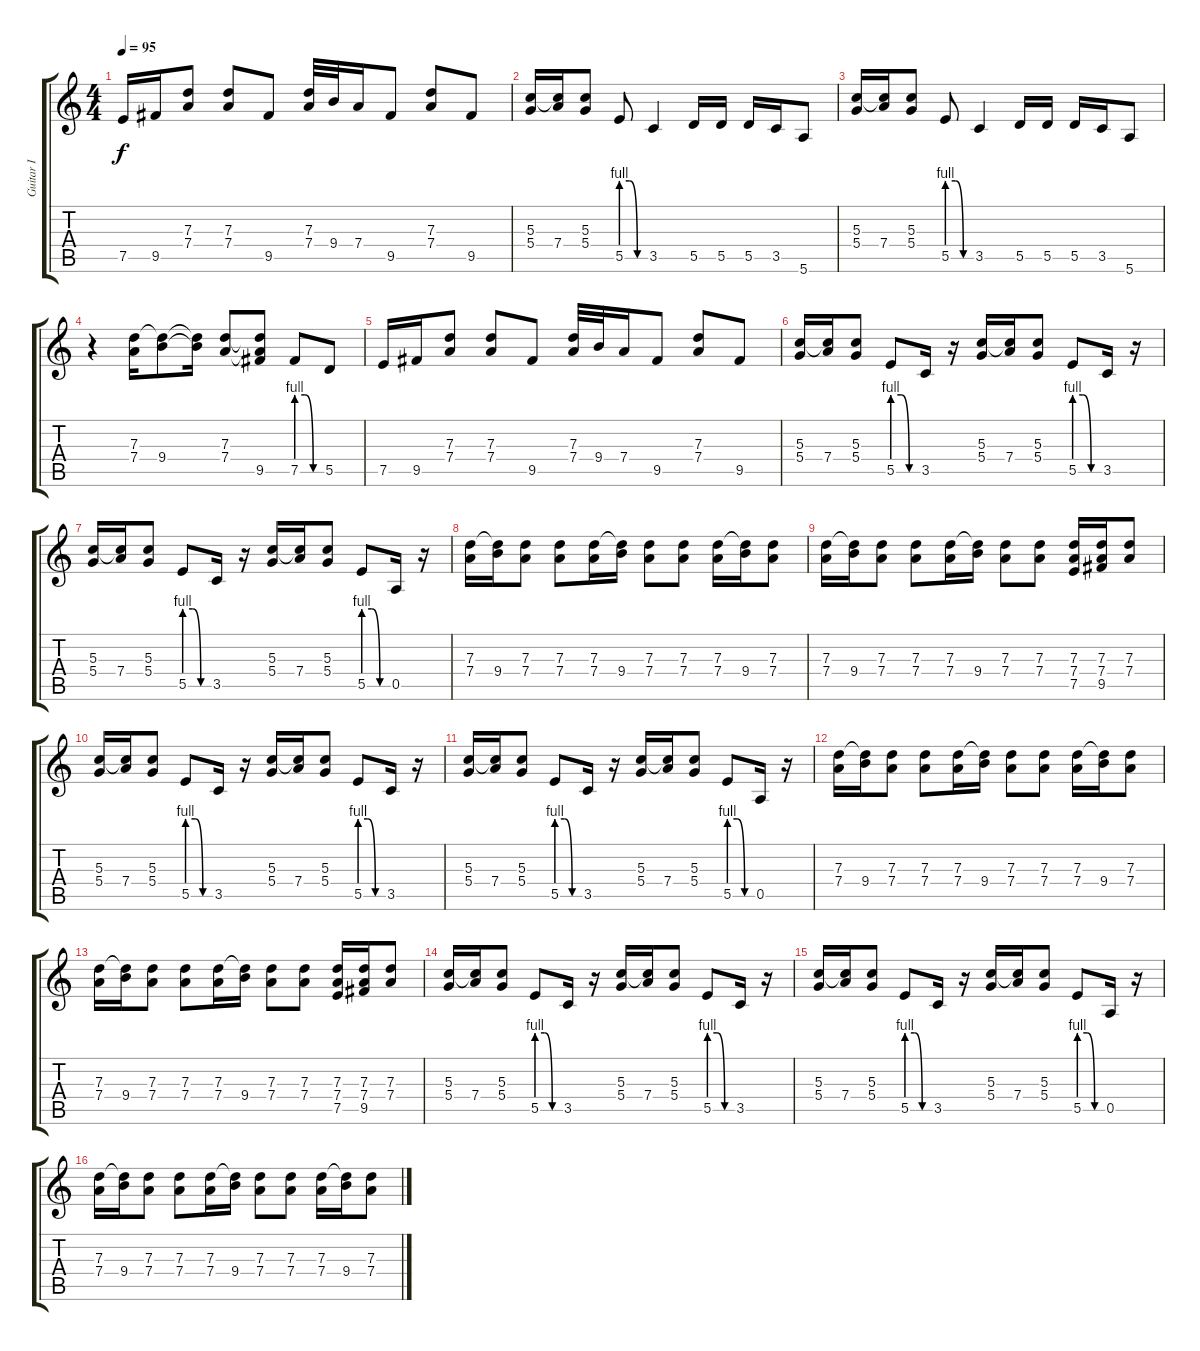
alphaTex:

\track ("Guitar I" "Guitar I") {instrument distortionguitar}
\staff {score tabs}
\tuning (E4 B3 G3 D3 A2 E2) {hide}
\ts (4 4)
\tempo 95
\clef g2
\ks c
7.5.16{dy f} 9.5.16 (7.3 7.4).8 (7.3 7.4).8 9.5.8 (7.3 7.4).32 9.4.32 7.4.16 9.5.8 (7.3 7.4).8 9.5.8 |
(5.3 5.4).16 (5.3{t} 7.4).16 (5.3 5.4).8 5.5{be (custom 0 4 20 4 40 0 60 0)}.8 3.5.4 5.5.16 5.5.16 5.5.16 3.5.16 5.6.8 |
(5.3 5.4).16 (5.3{t} 7.4).16 (5.3 5.4).8 5.5{be (custom 0 4 20 4 40 0 60 0)}.8 3.5.4 5.5.16 5.5.16 5.5.16 3.5.16 5.6.8 |
r.4 (7.3 7.4).16 (7.3{t} 9.4).8 (7.3{t} 9.4{t}).16 (7.3 7.4).8 (7.3{t} 7.4{t} 9.5).8 7.5{be (custom 0 4 20 4 40 0 60 0)}.8 5.5.8 |
7.5.16 9.5.16 (7.3 7.4).8 (7.3 7.4).8 9.5.8 (7.3 7.4).32 9.4.32 7.4.16 9.5.8 (7.3 7.4).8 9.5.8 |
(5.3 5.4).16 (5.3{t} 7.4).16 (5.3 5.4).8 5.5{be (custom 0 4 20 4 40 0 60 0)}.8 3.5.16 r.16 (5.3 5.4).16 (5.3{t} 7.4).16 (5.3 5.4).8 5.5{be (custom 0 4 20 4 40 0 60 0)}.8 3.5.16 r.16 |
(5.3 5.4).16 (5.3{t} 7.4).16 (5.3 5.4).8 5.5{be (custom 0 4 20 4 40 0 60 0)}.8 3.5.16 r.16 (5.3 5.4).16 (5.3{t} 7.4).16 (5.3 5.4).8 5.5{be (custom 0 4 20 4 40 0 60 0)}.8 0.5.16 r.16 |
(7.3 7.4).16 (7.3{t} 9.4).16 (7.3 7.4).8 (7.3 7.4).8 (7.3 7.4).16 (7.3{t} 9.4).16 (7.3 7.4).8 (7.3 7.4).8 (7.3 7.4).16 (7.3{t} 9.4).16 (7.3 7.4).8 |
(7.3 7.4).16 (7.3{t} 9.4).16 (7.3 7.4).8 (7.3 7.4).8 (7.3 7.4).16 (7.3{t} 9.4).16 (7.3 7.4).8 (7.3 7.4).8 (7.3 7.4 7.5).16 (7.3 7.4 9.5).16 (7.3 7.4).8 |
(5.3 5.4).16 (5.3{t} 7.4).16 (5.3 5.4).8 5.5{be (custom 0 4 20 4 40 0 60 0)}.8 3.5.16 r.16 (5.3 5.4).16 (5.3{t} 7.4).16 (5.3 5.4).8 5.5{be (custom 0 4 20 4 40 0 60 0)}.8 3.5.16 r.16 |
(5.3 5.4).16 (5.3{t} 7.4).16 (5.3 5.4).8 5.5{be (custom 0 4 20 4 40 0 60 0)}.8 3.5.16 r.16 (5.3 5.4).16 (5.3{t} 7.4).16 (5.3 5.4).8 5.5{be (custom 0 4 20 4 40 0 60 0)}.8 0.5.16 r.16 |
(7.3 7.4).16 (7.3{t} 9.4).16 (7.3 7.4).8 (7.3 7.4).8 (7.3 7.4).16 (7.3{t} 9.4).16 (7.3 7.4).8 (7.3 7.4).8 (7.3 7.4).16 (7.3{t} 9.4).16 (7.3 7.4).8 |
(7.3 7.4).16 (7.3{t} 9.4).16 (7.3 7.4).8 (7.3 7.4).8 (7.3 7.4).16 (7.3{t} 9.4).16 (7.3 7.4).8 (7.3 7.4).8 (7.3 7.4 7.5).16 (7.3 7.4 9.5).16 (7.3 7.4).8 |
(5.3 5.4).16 (5.3{t} 7.4).16 (5.3 5.4).8 5.5{be (custom 0 4 20 4 40 0 60 0)}.8 3.5.16 r.16 (5.3 5.4).16 (5.3{t} 7.4).16 (5.3 5.4).8 5.5{be (custom 0 4 20 4 40 0 60 0)}.8 3.5.16 r.16 |
(5.3 5.4).16 (5.3{t} 7.4).16 (5.3 5.4).8 5.5{be (custom 0 4 20 4 40 0 60 0)}.8 3.5.16 r.16 (5.3 5.4).16 (5.3{t} 7.4).16 (5.3 5.4).8 5.5{be (custom 0 4 20 4 40 0 60 0)}.8 0.5.16 r.16 |
(7.3 7.4).16 (7.3{t} 9.4).16 (7.3 7.4).8 (7.3 7.4).8 (7.3 7.4).16 (7.3{t} 9.4).16 (7.3 7.4).8 (7.3 7.4).8 (7.3 7.4).16 (7.3{t} 9.4).16 (7.3 7.4).8
